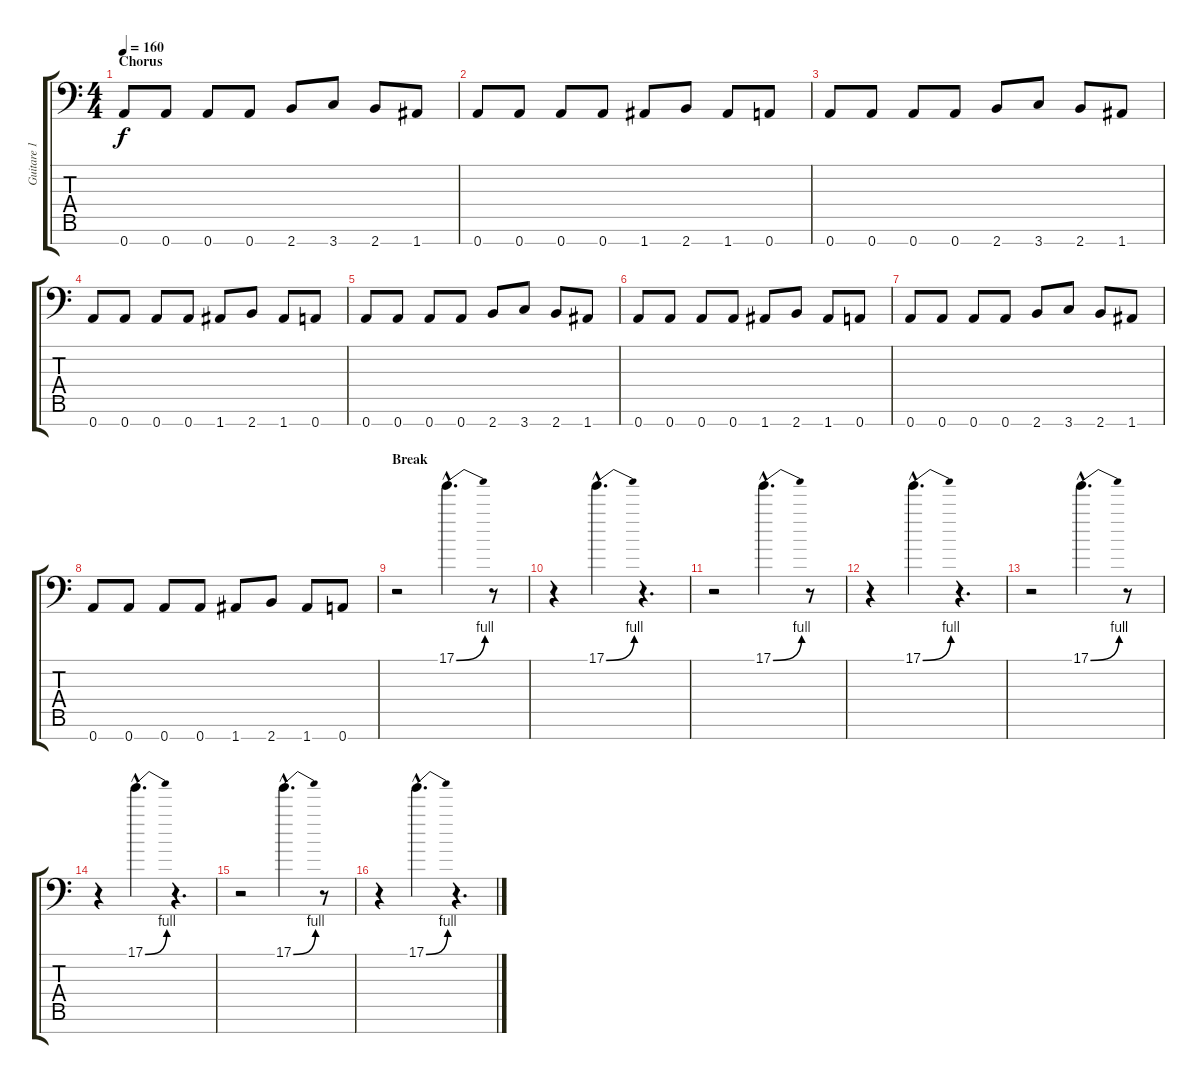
\track ("Guitare 1" "Guitare 1") {instrument overdrivenguitar}
\staff {score tabs}
\tuning (D4 A3 F3 C3 G2 D2 A1) {hide}
\ts (4 4)
\section ("" "Chorus")
\tempo 160
\clef f4
\ks c
0.7.8{dy f} 0.7.8 0.7.8 0.7.8 2.7.8 3.7.8 2.7.8 1.7.8 |
0.7.8 0.7.8 0.7.8 0.7.8 1.7.8 2.7.8 1.7.8 0.7.8 |
0.7.8 0.7.8 0.7.8 0.7.8 2.7.8 3.7.8 2.7.8 1.7.8 |
0.7.8 0.7.8 0.7.8 0.7.8 1.7.8 2.7.8 1.7.8 0.7.8 |
0.7.8 0.7.8 0.7.8 0.7.8 2.7.8 3.7.8 2.7.8 1.7.8 |
0.7.8 0.7.8 0.7.8 0.7.8 1.7.8 2.7.8 1.7.8 0.7.8 |
0.7.8 0.7.8 0.7.8 0.7.8 2.7.8 3.7.8 2.7.8 1.7.8 |
0.7.8 0.7.8 0.7.8 0.7.8 1.7.8 2.7.8 1.7.8 0.7.8 |
\section ("" "Break")
r.2 17.1{be (bend 0 0 60 4) hac}.4{d} r.8 |
r.4 17.1{be (bend 0 0 60 4) hac}.4{d} r.4{d} |
r.2 17.1{be (bend 0 0 60 4) hac}.4{d} r.8 |
r.4 17.1{be (bend 0 0 60 4) hac}.4{d} r.4{d} |
r.2 17.1{be (bend 0 0 60 4) hac}.4{d} r.8 |
r.4 17.1{be (bend 0 0 60 4) hac}.4{d} r.4{d} |
r.2 17.1{be (bend 0 0 60 4) hac}.4{d} r.8 |
r.4 17.1{be (bend 0 0 60 4) hac}.4{d} r.4{d}
